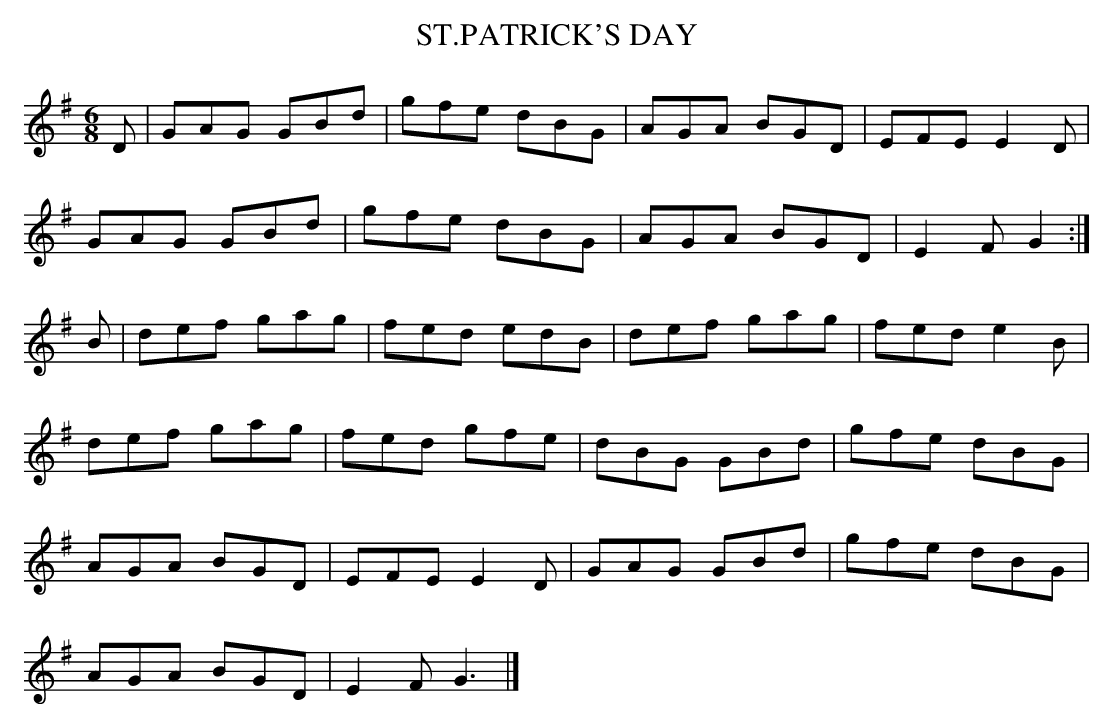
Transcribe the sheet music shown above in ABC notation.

X:1
T:ST.PATRICK'S DAY
Y:"lively"
M:6/8
L:1/8
K:G
D|GAG GBd|gfe dBG|AGA BGD|EFE E2D|
GAG GBd|gfe dBG|AGA BGD|E2F G2:|
B|def gag|fed edB|def gag|fed e2B|
def gag|fed gfe|dBG GBd|gfe dBG|
AGA BGD|EFE E2D|GAG GBd|gfe dBG|
AGA BGD|E2F G3|]
